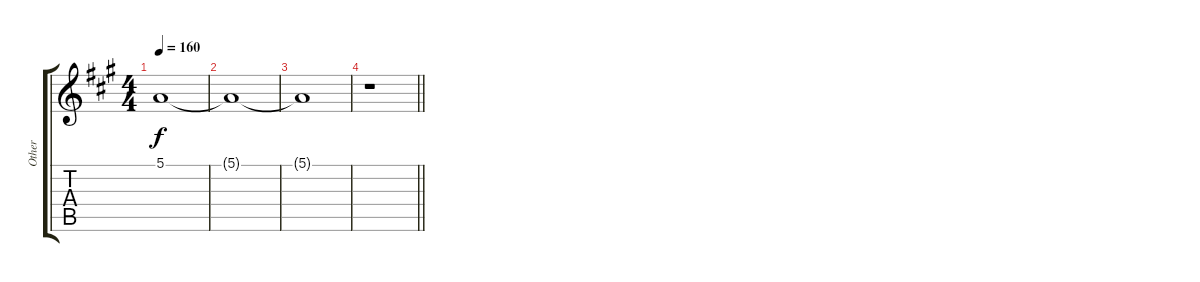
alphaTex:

\track ("Other" "Other") {instrument stringensemble1}
\staff {score tabs}
\tuning (E4 B3 G3 D3 A2 E2) {hide}
\ts (4 4)
\tempo 160
\clef g2
\ks a
5.1.1{dy f} |
5.1{t}.1 |
5.1{t}.1 |
\barLineRight lightlight
r.1
